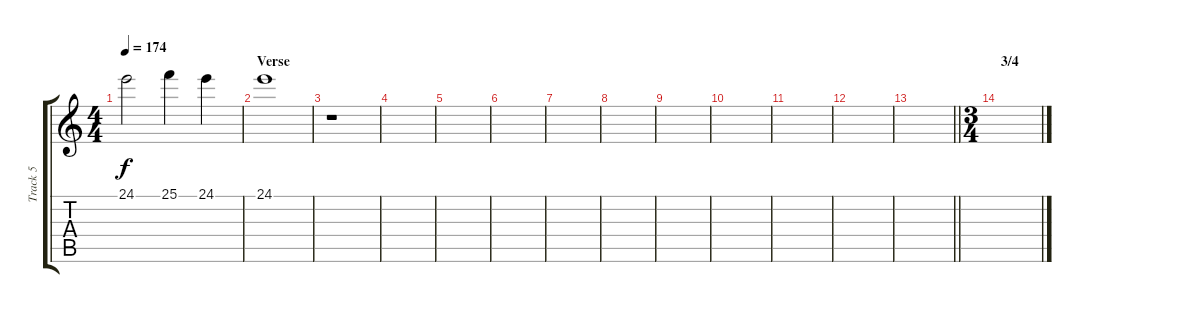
\track ("Track 5" "Track 5") {instrument synthstrings2}
\staff {score tabs}
\tuning (E4 B3 G3 D3 A2 E2) {hide}
\ts (4 4)
\tempo 174
\clef g2
\ks c
24.1{t}.2{dy f} 25.1.4 24.1.4 |
\section ("" "Verse")
24.1.1 |
r.1 |
|
|
|
|
|
|
|
|
|
\barLineRight lightlight
|
\ts (3 4)
\section ("" "3/4")
